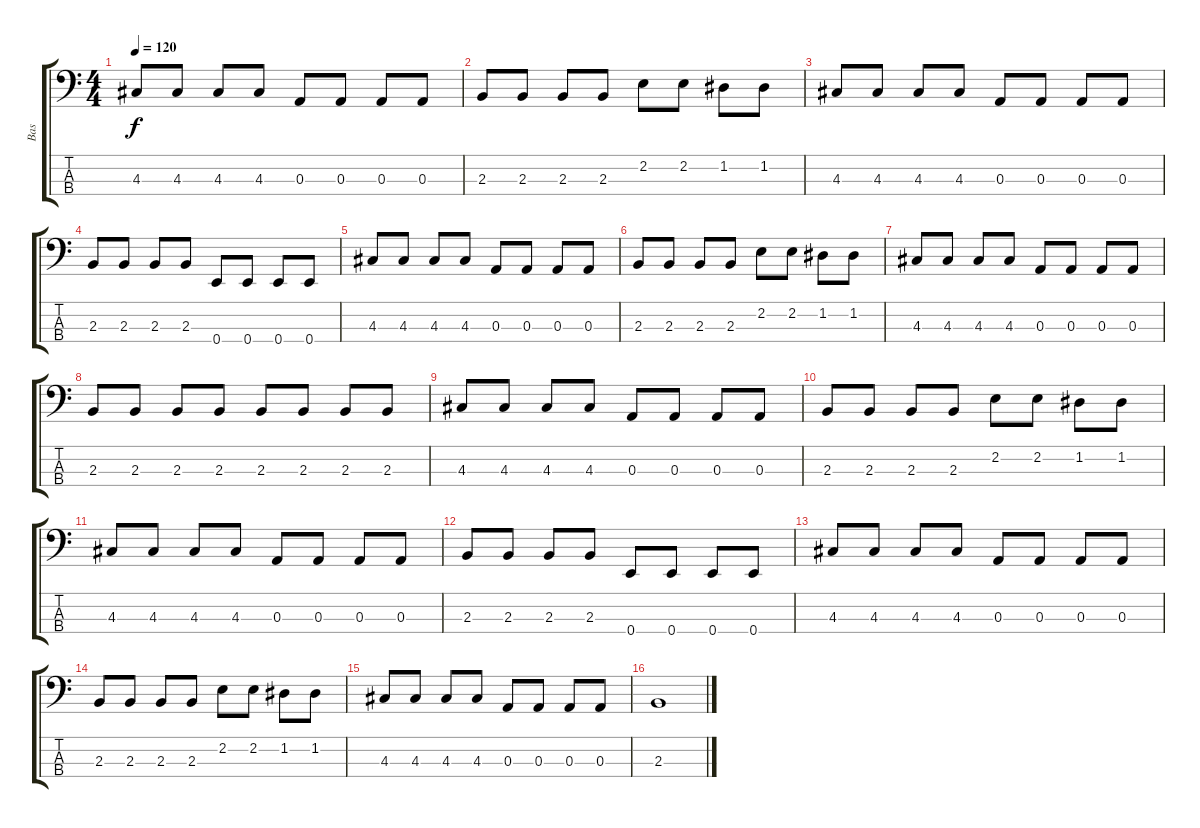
\track ("Bas" "Bas") {instrument electricbassfinger}
\staff {score tabs}
\tuning (G2 D2 A1 E1) {hide}
\ts (4 4)
\tempo 120
\clef f4
\ks c
4.3.8{dy f} 4.3.8 4.3.8 4.3.8 0.3.8 0.3.8 0.3.8 0.3.8 |
2.3.8 2.3.8 2.3.8 2.3.8 2.2.8 2.2.8 1.2.8 1.2.8 |
4.3.8 4.3.8 4.3.8 4.3.8 0.3.8 0.3.8 0.3.8 0.3.8 |
2.3.8 2.3.8 2.3.8 2.3.8 0.4.8 0.4.8 0.4.8 0.4.8 |
4.3.8 4.3.8 4.3.8 4.3.8 0.3.8 0.3.8 0.3.8 0.3.8 |
2.3.8 2.3.8 2.3.8 2.3.8 2.2.8 2.2.8 1.2.8 1.2.8 |
4.3.8 4.3.8 4.3.8 4.3.8 0.3.8 0.3.8 0.3.8 0.3.8 |
2.3.8 2.3.8 2.3.8 2.3.8 2.3.8 2.3.8 2.3.8 2.3.8 |
4.3.8 4.3.8 4.3.8 4.3.8 0.3.8 0.3.8 0.3.8 0.3.8 |
2.3.8 2.3.8 2.3.8 2.3.8 2.2.8 2.2.8 1.2.8 1.2.8 |
4.3.8 4.3.8 4.3.8 4.3.8 0.3.8 0.3.8 0.3.8 0.3.8 |
2.3.8 2.3.8 2.3.8 2.3.8 0.4.8 0.4.8 0.4.8 0.4.8 |
4.3.8 4.3.8 4.3.8 4.3.8 0.3.8 0.3.8 0.3.8 0.3.8 |
2.3.8 2.3.8 2.3.8 2.3.8 2.2.8 2.2.8 1.2.8 1.2.8 |
4.3.8 4.3.8 4.3.8 4.3.8 0.3.8 0.3.8 0.3.8 0.3.8 |
2.3.1
